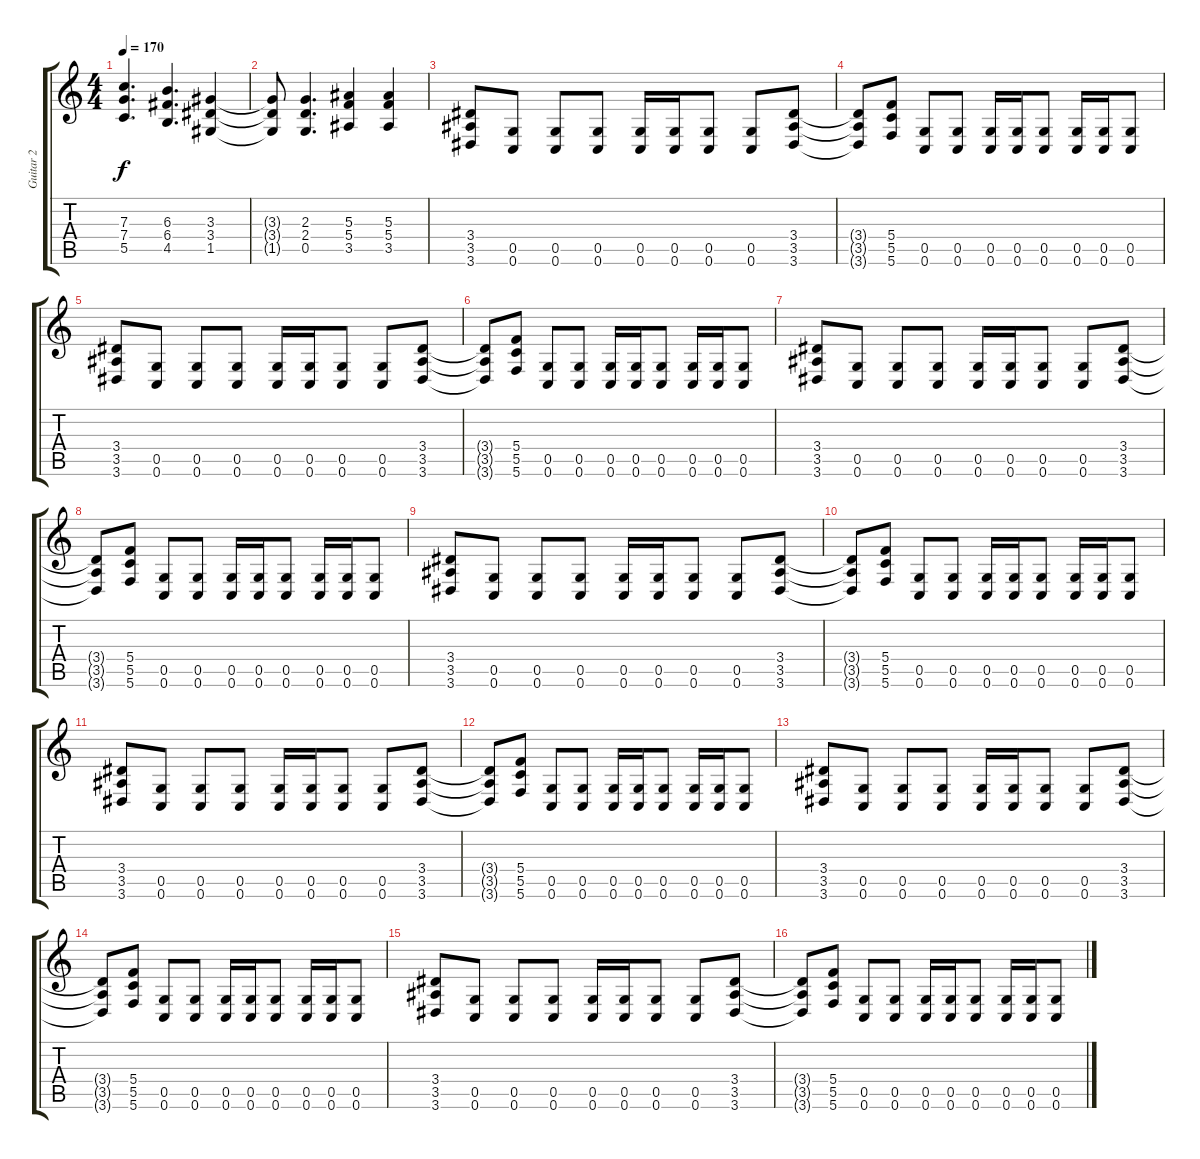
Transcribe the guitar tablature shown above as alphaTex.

\track ("Guitar 2" "Guitar 2") {instrument distortionguitar}
\staff {score tabs}
\tuning (D4 A3 F3 C3 G2 C2) {hide}
\ts (4 4)
\tempo 170
\clef g2
\ks c
(7.3 7.4 5.5).4{d dy f} (6.3 6.4 4.5).4{d} (3.3 3.4 1.5).4 |
(3.3{t} 3.4{t} 1.5{t}).8 (2.3 2.4 0.5).4{d} (5.3 5.4 3.5).4 (5.3 5.4 3.5).4 |
(3.4 3.5 3.6).8 (0.5 0.6).8 (0.5 0.6).8 (0.5 0.6).8 (0.5 0.6).16 (0.5 0.6).16 (0.5 0.6).8 (0.5 0.6).8 (3.4 3.5 3.6).8 |
(3.4{t} 3.5{t} 3.6{t}).8 (5.4 5.5 5.6).8 (0.5 0.6).8 (0.5 0.6).8 (0.5 0.6).16 (0.5 0.6).16 (0.5 0.6).8 (0.5 0.6).16 (0.5 0.6).16 (0.5 0.6).8 |
(3.4 3.5 3.6).8 (0.5 0.6).8 (0.5 0.6).8 (0.5 0.6).8 (0.5 0.6).16 (0.5 0.6).16 (0.5 0.6).8 (0.5 0.6).8 (3.4 3.5 3.6).8 |
(3.4{t} 3.5{t} 3.6{t}).8 (5.4 5.5 5.6).8 (0.5 0.6).8 (0.5 0.6).8 (0.5 0.6).16 (0.5 0.6).16 (0.5 0.6).8 (0.5 0.6).16 (0.5 0.6).16 (0.5 0.6).8 |
(3.4 3.5 3.6).8 (0.5 0.6).8 (0.5 0.6).8 (0.5 0.6).8 (0.5 0.6).16 (0.5 0.6).16 (0.5 0.6).8 (0.5 0.6).8 (3.4 3.5 3.6).8 |
(3.4{t} 3.5{t} 3.6{t}).8 (5.4 5.5 5.6).8 (0.5 0.6).8 (0.5 0.6).8 (0.5 0.6).16 (0.5 0.6).16 (0.5 0.6).8 (0.5 0.6).16 (0.5 0.6).16 (0.5 0.6).8 |
(3.4 3.5 3.6).8 (0.5 0.6).8 (0.5 0.6).8 (0.5 0.6).8 (0.5 0.6).16 (0.5 0.6).16 (0.5 0.6).8 (0.5 0.6).8 (3.4 3.5 3.6).8 |
(3.4{t} 3.5{t} 3.6{t}).8 (5.4 5.5 5.6).8 (0.5 0.6).8 (0.5 0.6).8 (0.5 0.6).16 (0.5 0.6).16 (0.5 0.6).8 (0.5 0.6).16 (0.5 0.6).16 (0.5 0.6).8 |
(3.4 3.5 3.6).8 (0.5 0.6).8 (0.5 0.6).8 (0.5 0.6).8 (0.5 0.6).16 (0.5 0.6).16 (0.5 0.6).8 (0.5 0.6).8 (3.4 3.5 3.6).8 |
(3.4{t} 3.5{t} 3.6{t}).8 (5.4 5.5 5.6).8 (0.5 0.6).8 (0.5 0.6).8 (0.5 0.6).16 (0.5 0.6).16 (0.5 0.6).8 (0.5 0.6).16 (0.5 0.6).16 (0.5 0.6).8 |
(3.4 3.5 3.6).8 (0.5 0.6).8 (0.5 0.6).8 (0.5 0.6).8 (0.5 0.6).16 (0.5 0.6).16 (0.5 0.6).8 (0.5 0.6).8 (3.4 3.5 3.6).8 |
(3.4{t} 3.5{t} 3.6{t}).8 (5.4 5.5 5.6).8 (0.5 0.6).8 (0.5 0.6).8 (0.5 0.6).16 (0.5 0.6).16 (0.5 0.6).8 (0.5 0.6).16 (0.5 0.6).16 (0.5 0.6).8 |
(3.4 3.5 3.6).8 (0.5 0.6).8 (0.5 0.6).8 (0.5 0.6).8 (0.5 0.6).16 (0.5 0.6).16 (0.5 0.6).8 (0.5 0.6).8 (3.4 3.5 3.6).8 |
(3.4{t} 3.5{t} 3.6{t}).8 (5.4 5.5 5.6).8 (0.5 0.6).8 (0.5 0.6).8 (0.5 0.6).16 (0.5 0.6).16 (0.5 0.6).8 (0.5 0.6).16 (0.5 0.6).16 (0.5 0.6).8
